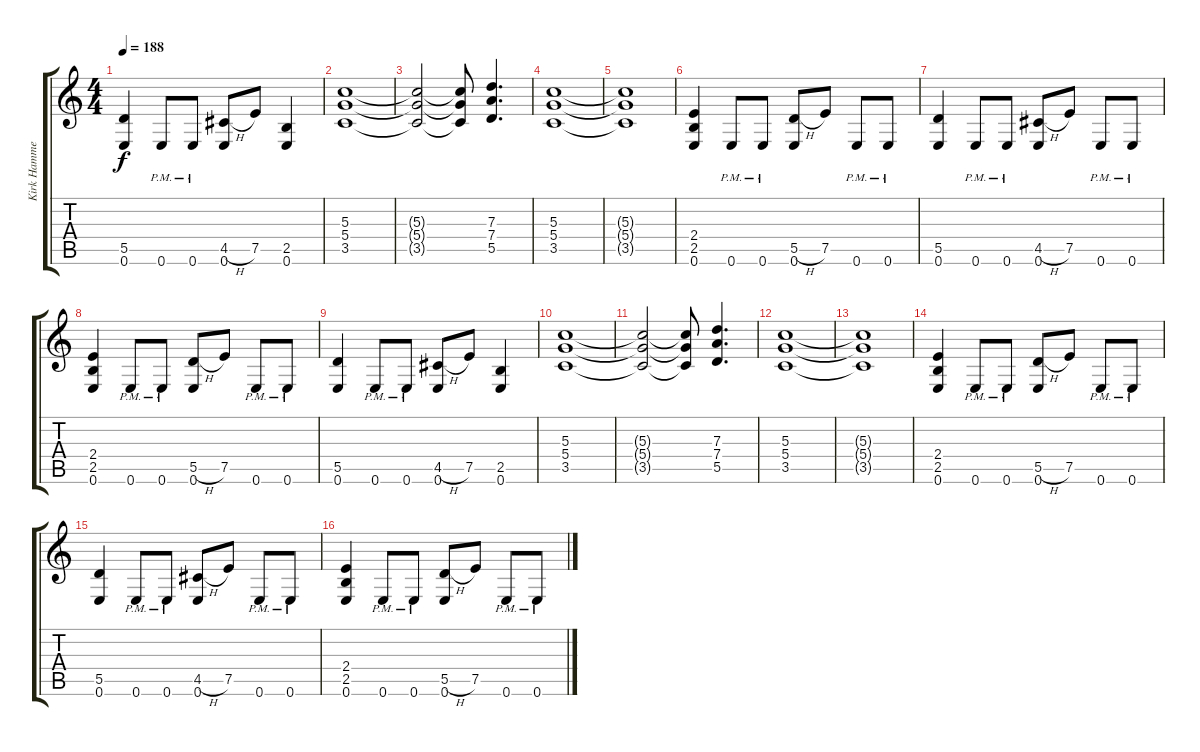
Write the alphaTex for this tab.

\track ("Kirk Hammett Rhythm" "Kirk Hamme") {instrument distortionguitar}
\staff {score tabs}
\tuning (E4 B3 G3 D3 A2 E2) {hide}
\ts (4 4)
\tempo 188
\clef g2
\ks c
(5.5 0.6).4{dy f} 0.6{pm}.8 0.6{pm}.8 (4.5{h} 0.6).8 7.5.8 (2.5 0.6).4 |
(5.3 5.4 3.5).1 |
(5.3{t} 5.4{t} 3.5{t}).2 (5.3{t} 5.4{t} 3.5{t}).8 (7.3 7.4 5.5).4{d} |
(5.3 5.4 3.5).1 |
(5.3{t} 5.4{t} 3.5{t}).1 |
(2.4 2.5 0.6).4 0.6{pm}.8 0.6{pm}.8 (5.5{h} 0.6).8 7.5.8 0.6{pm}.8 0.6{pm}.8 |
(5.5 0.6).4 0.6{pm}.8 0.6{pm}.8 (4.5{h} 0.6).8 7.5.8 0.6{pm}.8 0.6{pm}.8 |
(2.4 2.5 0.6).4 0.6{pm}.8 0.6{pm}.8 (5.5{h} 0.6).8 7.5.8 0.6{pm}.8 0.6{pm}.8 |
(5.5 0.6).4 0.6{pm}.8 0.6{pm}.8 (4.5{h} 0.6).8 7.5.8 (2.5 0.6).4 |
(5.3 5.4 3.5).1 |
(5.3{t} 5.4{t} 3.5{t}).2 (5.3{t} 5.4{t} 3.5{t}).8 (7.3 7.4 5.5).4{d} |
(5.3 5.4 3.5).1 |
(5.3{t} 5.4{t} 3.5{t}).1 |
(2.4 2.5 0.6).4 0.6{pm}.8 0.6{pm}.8 (5.5{h} 0.6).8 7.5.8 0.6{pm}.8 0.6{pm}.8 |
(5.5 0.6).4 0.6{pm}.8 0.6{pm}.8 (4.5{h} 0.6).8 7.5.8 0.6{pm}.8 0.6{pm}.8 |
(2.4 2.5 0.6).4 0.6{pm}.8 0.6{pm}.8 (5.5{h} 0.6).8 7.5.8 0.6{pm}.8 0.6{pm}.8
